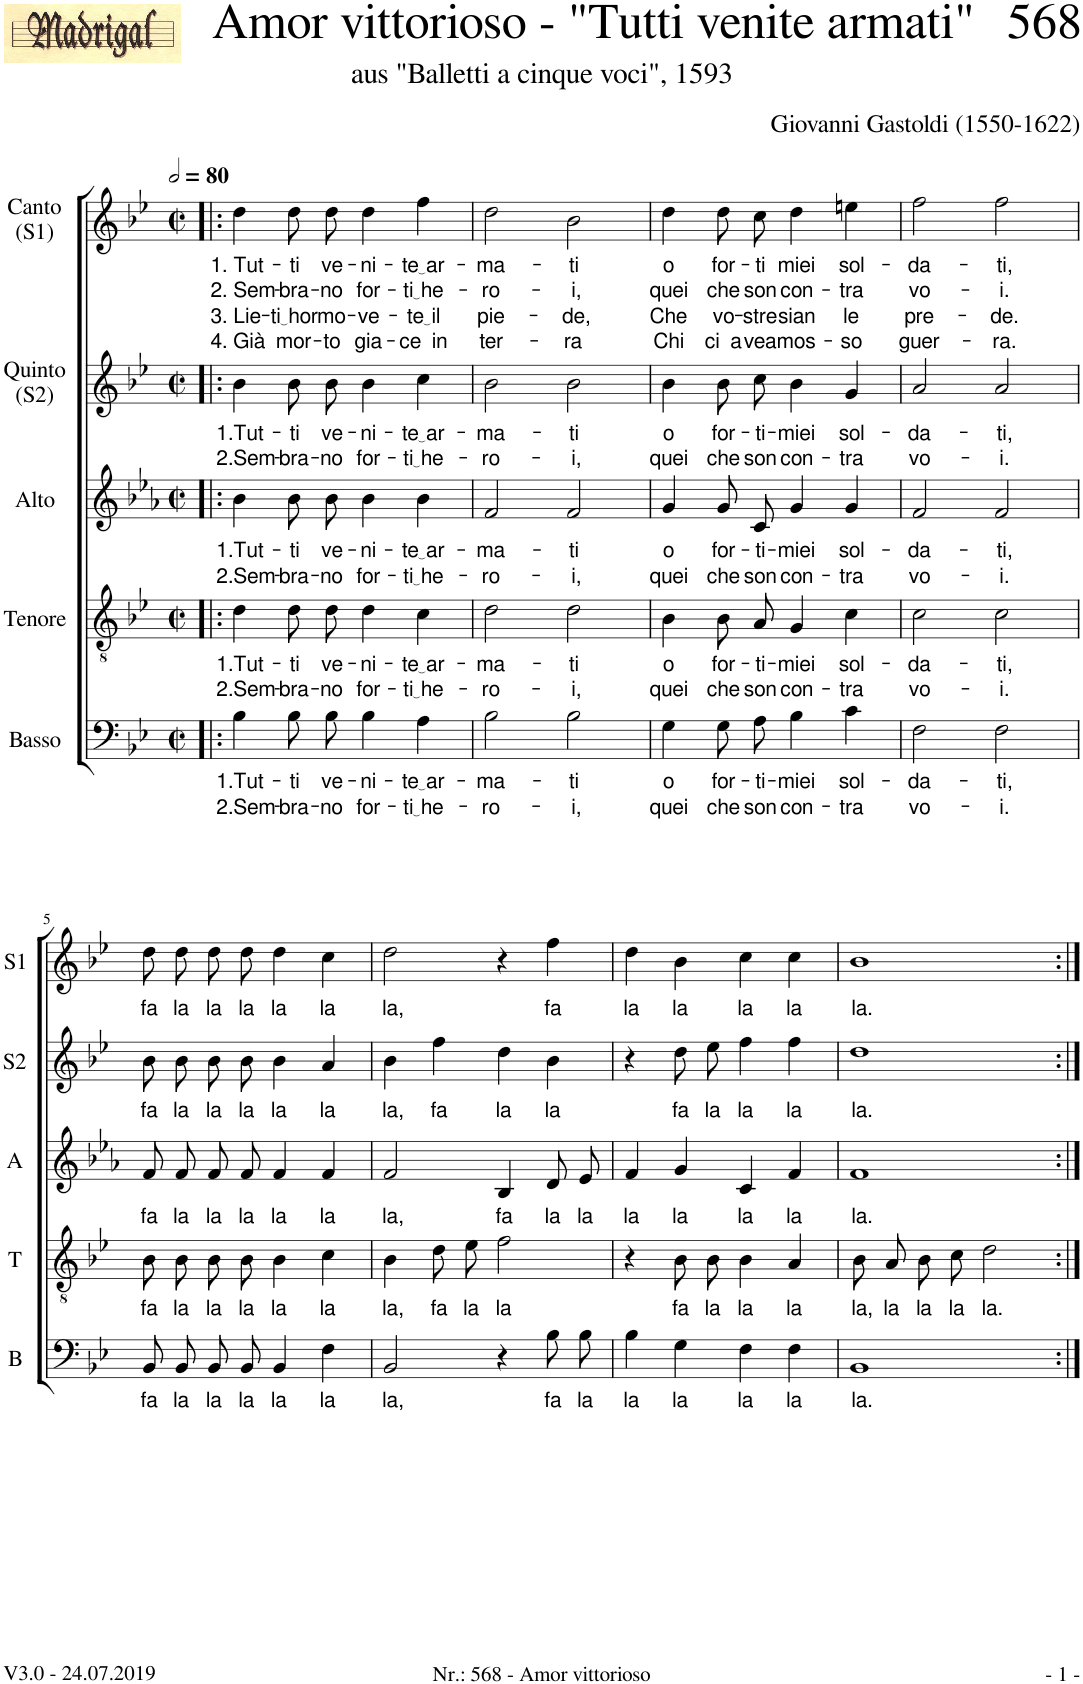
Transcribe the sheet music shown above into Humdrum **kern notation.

**kern	**text	**text	**kern	**text	**text	**kern	**text	**text	**kern	**text	**text	**kern	**text	**text	**text	**text
*part5	*part5	*part5	*part4	*part4	*part4	*part3	*part3	*part3	*part2	*part2	*part2	*part1	*part1	*part1	*part1	*part1
*staff5	*staff5	*staff5	*staff4	*staff4	*staff4	*staff3	*staff3	*staff3	*staff2	*staff2	*staff2	*staff1	*staff1	*staff1	*staff1	*staff1
*I"Basso	*	*	*I"Tenore	*	*	*I"Alto	*	*	*I"Quinto (S2)	*	*	*I"Canto  (S1)	*	*	*	*
*I'B	*	*	*I'T	*	*	*I'A	*	*	*I'S2	*	*	*I'S1	*	*	*	*
*clefF4	*	*	*clefGv2	*	*	*clefG2	*	*	*clefG2	*	*	*clefG2	*	*	*	*
*Trd12c21	*	*	*Trd8c14	*	*	*Trd5c9	*	*	*Trd1c2	*	*	*Trd1c2	*	*	*	*
*k[b-e-]	*	*	*k[b-e-]	*	*	*k[b-e-a-]	*	*	*k[b-e-]	*	*	*k[b-e-]	*	*	*	*
*M2/2	*	*	*M2/2	*	*	*M2/2	*	*	*M2/2	*	*	*M2/2	*	*	*	*
*met(c|)	*	*	*met(c|)	*	*	*met(c|)	*	*	*met(c|)	*	*	*met(c|)	*	*	*	*
*MM160	*	*	*MM160	*	*	*MM160	*	*	*MM160	*	*	*MM160	*	*	*	*
=1!|:	=1!|:	=1!|:	=1!|:	=1!|:	=1!|:	=1!|:	=1!|:	=1!|:	=1!|:	=1!|:	=1!|:	=1!|:	=1!|:	=1!|:	=1!|:	=1!|:
!	!LO:LY:b	!LO:LY:b	!	!LO:LY:b	!LO:LY:b	!	!LO:LY:b	!LO:LY:b	!	!LO:LY:b	!LO:LY:b	!	!LO:LY:b	!LO:LY:b	!LO:LY:b	!LO:LY:b
4B-\	1.Tut-	2.Sem-	4d\	1.Tut-	2.Sem-	4b-\	1.Tut-	2.Sem-	4b-\	1.Tut-	2.Sem-	4dd\	1. Tut-	2. Sem-	-3. Lie-	-4. Già
!	!LO:LY:b	!LO:LY:b	!	!LO:LY:b	!LO:LY:b	!	!LO:LY:b	!LO:LY:b	!	!LO:LY:b	!LO:LY:b	!	!LO:LY:b	!LO:LY:b	!LO:LY:b	!LO:LY:b
8B-\L	-ti	-bra-	8d\L	-ti	-bra-	8b-\L	-ti	-bra-	8b-\L	-ti	-bra-	8dd\L	-ti	-bra-	ti hor	mor-
!	!LO:LY:b	!LO:LY:b	!	!LO:LY:b	!LO:LY:b	!	!LO:LY:b	!LO:LY:b	!	!LO:LY:b	!LO:LY:b	!	!LO:LY:b	!LO:LY:b	!LO:LY:b	!LO:LY:b
8B-\J	ve-	-no	8d\J	ve-	-no	8b-\J	ve-	-no	8b-\J	ve-	-no	8dd\J	ve-	-no	mo-	-to
!	!LO:LY:b	!LO:LY:b	!	!LO:LY:b	!LO:LY:b	!	!LO:LY:b	!LO:LY:b	!	!LO:LY:b	!LO:LY:b	!	!LO:LY:b	!LO:LY:b	!LO:LY:b	!LO:LY:b
4B-\	-ni-	for-	4d\	-ni-	for-	4b-\	-ni-	for-	4b-\	-ni-	for-	4dd\	-ni-	for-	-ve-	-gia-
!	!LO:LY:b	!LO:LY:b	!	!LO:LY:b	!LO:LY:b	!	!LO:LY:b	!LO:LY:b	!	!LO:LY:b	!LO:LY:b	!	!LO:LY:b	!LO:LY:b	!LO:LY:b	!LO:LY:b
4A\	te ar	ti he	4c\	te ar	ti he	4b-\	te ar	ti he	4cc\	te ar	ti he	4ff\	te ar	ti he	te il	ce in
=2	=2	=2	=2	=2	=2	=2	=2	=2	=2	=2	=2	=2	=2	=2	=2	=2
!	!LO:LY:b	!LO:LY:b	!	!LO:LY:b	!LO:LY:b	!	!LO:LY:b	!LO:LY:b	!	!LO:LY:b	!LO:LY:b	!	!LO:LY:b	!LO:LY:b	!LO:LY:b	!LO:LY:b
2B-\	-ma-	-ro-	2d\	-ma-	-ro-	2f/	-ma-	-ro-	2b-\	-ma-	-ro-	2dd\	-ma-	-ro-	-pie-	-ter-
!	!LO:LY:b	!LO:LY:b	!	!LO:LY:b	!LO:LY:b	!	!LO:LY:b	!LO:LY:b	!	!LO:LY:b	!LO:LY:b	!	!LO:LY:b	!LO:LY:b	!LO:LY:b	!LO:LY:b
2B-\	-ti	-i,	2d\	-ti	-i,	2f/	-ti	-i,	2b-\	-ti	-i,	2b-\	-ti	-i,	de,	ra
=3	=3	=3	=3	=3	=3	=3	=3	=3	=3	=3	=3	=3	=3	=3	=3	=3
!	!LO:LY:b	!LO:LY:b	!	!LO:LY:b	!LO:LY:b	!	!LO:LY:b	!LO:LY:b	!	!LO:LY:b	!LO:LY:b	!	!LO:LY:b	!LO:LY:b	!LO:LY:b	!LO:LY:b
4G\	o	quei	4B-\	o	quei	4g/	o	quei	4b-\	o	quei	4dd\	o	quei	Che	Chi
!	!LO:LY:b	!LO:LY:b	!	!LO:LY:b	!LO:LY:b	!	!LO:LY:b	!LO:LY:b	!	!LO:LY:b	!LO:LY:b	!	!LO:LY:b	!LO:LY:b	!LO:LY:b	!LO:LY:b
8G\L	for-	che	8B-/L	for-	che	8g/L	for-	che	8b-\L	for-	che	8dd\L	for-	che	vo-	-ci a-
!	!LO:LY:b	!LO:LY:b	!	!LO:LY:b	!LO:LY:b	!	!LO:LY:b	!LO:LY:b	!	!LO:LY:b	!LO:LY:b	!	!LO:LY:b	!LO:LY:b	!LO:LY:b	!LO:LY:b
8A\J	-ti-	son	8A/J	-ti-	son	8c/J	-ti-	son	8cc\J	-ti-	son	8cc\J	-ti	son	stre	vea
!	!LO:LY:b	!LO:LY:b	!	!LO:LY:b	!LO:LY:b	!	!LO:LY:b	!LO:LY:b	!	!LO:LY:b	!LO:LY:b	!	!LO:LY:b	!LO:LY:b	!LO:LY:b	!LO:LY:b
4B-\	-miei	con-	4G/	-miei	con-	4g/	-miei	con-	4b-\	-miei	con-	4dd\	miei	con-	-sian	mos-
!	!LO:LY:b	!LO:LY:b	!	!LO:LY:b	!LO:LY:b	!	!LO:LY:b	!LO:LY:b	!	!LO:LY:b	!LO:LY:b	!	!LO:LY:b	!LO:LY:b	!LO:LY:b	!LO:LY:b
4c\	sol-	-tra	4c\	sol-	-tra	4g/	sol-	-tra	4g/	sol-	-tra	4een\	sol-	-tra	le	so
=4	=4	=4	=4	=4	=4	=4	=4	=4	=4	=4	=4	=4	=4	=4	=4	=4
!	!LO:LY:b	!LO:LY:b	!	!LO:LY:b	!LO:LY:b	!	!LO:LY:b	!LO:LY:b	!	!LO:LY:b	!LO:LY:b	!	!LO:LY:b	!LO:LY:b	!LO:LY:b	!LO:LY:b
2F\	-da-	vo-	2c\	-da-	vo-	2f/	-da-	vo-	2a/	-da-	vo-	2ff\	-da-	vo-	-pre-	-guer-
!	!LO:LY:b	!LO:LY:b	!	!LO:LY:b	!LO:LY:b	!	!LO:LY:b	!LO:LY:b	!	!LO:LY:b	!LO:LY:b	!	!LO:LY:b	!LO:LY:b	!LO:LY:b	!LO:LY:b
2F\	-ti,	-i.	2c\	-ti,	-i.	2f/	-ti,	-i.	2a/	-ti,	-i.	2ff\	-ti,	-i.	de.	ra.
!!LO:LB:g=z
=5	=5	=5	=5	=5	=5	=5	=5	=5	=5	=5	=5	=5	=5	=5	=5	=5
!	!LO:LY:b	!	!	!LO:LY:b	!	!	!LO:LY:b	!	!	!LO:LY:b	!	!	!LO:LY:b	!	!	!
8BB-/L	fa	.	8B-\L	fa	.	8f/L	fa	.	8b-\L	fa	.	8dd\L	fa	.	.	.
!	!LO:LY:b	!	!	!LO:LY:b	!	!	!LO:LY:b	!	!	!LO:LY:b	!	!	!LO:LY:b	!	!	!
8BB-/	la	.	8B-\	la	.	8f/	la	.	8b-\	la	.	8dd\	la	.	.	.
!	!LO:LY:b	!	!	!LO:LY:b	!	!	!LO:LY:b	!	!	!LO:LY:b	!	!	!LO:LY:b	!	!	!
8BB-/	la	.	8B-\	la	.	8f/	la	.	8b-\	la	.	8dd\	la	.	.	.
!	!LO:LY:b	!	!	!LO:LY:b	!	!	!LO:LY:b	!	!	!LO:LY:b	!	!	!LO:LY:b	!	!	!
8BB-/J	la	.	8B-\J	la	.	8f/J	la	.	8b-\J	la	.	8dd\J	la	.	.	.
!	!LO:LY:b	!	!	!LO:LY:b	!	!	!LO:LY:b	!	!	!LO:LY:b	!	!	!LO:LY:b	!	!	!
4BB-/	la	.	4B-\	la	.	4f/	la	.	4b-\	la	.	4dd\	la	.	.	.
!	!LO:LY:b	!	!	!LO:LY:b	!	!	!LO:LY:b	!	!	!LO:LY:b	!	!	!LO:LY:b	!	!	!
4F\	la	.	4c\	la	.	4f/	la	.	4a/	la	.	4cc\	la	.	.	.
=6	=6	=6	=6	=6	=6	=6	=6	=6	=6	=6	=6	=6	=6	=6	=6	=6
!	!LO:LY:b	!	!	!LO:LY:b	!	!	!LO:LY:b	!	!	!LO:LY:b	!	!	!LO:LY:b	!	!	!
2BB-/	la,	.	4B-\	la,	.	2f/	la,	.	4b-\	la,	.	2dd\	la,	.	.	.
!	!	!	!	!LO:LY:b	!	!	!	!	!	!LO:LY:b	!	!	!	!	!	!
.	.	.	8d\L	fa	.	.	.	.	4ff\	fa	.	.	.	.	.	.
!	!	!	!	!LO:LY:b	!	!	!	!	!	!	!	!	!	!	!	!
.	.	.	8e-\J	la	.	.	.	.	.	.	.	.	.	.	.	.
!	!	!	!	!LO:LY:b	!	!	!LO:LY:b	!	!	!LO:LY:b	!	!	!	!	!	!
4r	.	.	2f\	la	.	4B-/	fa	.	4dd\	la	.	4r	.	.	.	.
!	!LO:LY:b	!	!	!	!	!	!LO:LY:b	!	!	!LO:LY:b	!	!	!LO:LY:b	!	!	!
8B-\L	fa	.	.	.	.	8d/L	la	.	4b-\	la	.	4ff\	fa	.	.	.
!	!LO:LY:b	!	!	!	!	!	!LO:LY:b	!	!	!	!	!	!	!	!	!
8B-\J	la	.	.	.	.	8e-/J	la	.	.	.	.	.	.	.	.	.
=7	=7	=7	=7	=7	=7	=7	=7	=7	=7	=7	=7	=7	=7	=7	=7	=7
!	!LO:LY:b	!	!	!	!	!	!LO:LY:b	!	!	!	!	!	!LO:LY:b	!	!	!
4B-\	la	.	4r	.	.	4f/	la	.	4r	.	.	4dd\	la	.	.	.
!	!LO:LY:b	!	!	!LO:LY:b	!	!	!LO:LY:b	!	!	!LO:LY:b	!	!	!LO:LY:b	!	!	!
4G\	la	.	8B-\L	fa	.	4g/	la	.	8dd\L	fa	.	4b-\	la	.	.	.
!	!	!	!	!LO:LY:b	!	!	!	!	!	!LO:LY:b	!	!	!	!	!	!
.	.	.	8B-\J	la	.	.	.	.	8ee-\J	la	.	.	.	.	.	.
!	!LO:LY:b	!	!	!LO:LY:b	!	!	!LO:LY:b	!	!	!LO:LY:b	!	!	!LO:LY:b	!	!	!
4F\	la	.	4B-\	la	.	4c/	la	.	4ff\	la	.	4cc\	la	.	.	.
!	!LO:LY:b	!	!	!LO:LY:b	!	!	!LO:LY:b	!	!	!LO:LY:b	!	!	!LO:LY:b	!	!	!
4F\	la	.	4A/	la	.	4f/	la	.	4ff\	la	.	4cc\	la	.	.	.
=8	=8	=8	=8	=8	=8	=8	=8	=8	=8	=8	=8	=8	=8	=8	=8	=8
!	!LO:LY:b	!	!	!LO:LY:b	!	!	!LO:LY:b	!	!	!LO:LY:b	!	!	!LO:LY:b	!	!	!
1BB-	la.	.	8B-\L	la,	.	1f	la.	.	1dd	la.	.	1b-	la.	.	.	.
!	!	!	!	!LO:LY:b	!	!	!	!	!	!	!	!	!	!	!	!
.	.	.	8A\	la	.	.	.	.	.	.	.	.	.	.	.	.
!	!	!	!	!LO:LY:b	!	!	!	!	!	!	!	!	!	!	!	!
.	.	.	8B-\	la	.	.	.	.	.	.	.	.	.	.	.	.
!	!	!	!	!LO:LY:b	!	!	!	!	!	!	!	!	!	!	!	!
.	.	.	8c\J	la	.	.	.	.	.	.	.	.	.	.	.	.
!	!	!	!	!LO:LY:b	!	!	!	!	!	!	!	!	!	!	!	!
.	.	.	2d\	la.	.	.	.	.	.	.	.	.	.	.	.	.
=:|!	=:|!	=:|!	=:|!	=:|!	=:|!	=:|!	=:|!	=:|!	=:|!	=:|!	=:|!	=:|!	=:|!	=:|!	=:|!	=:|!
*-	*-	*-	*-	*-	*-	*-	*-	*-	*-	*-	*-	*-	*-	*-	*-	*-
